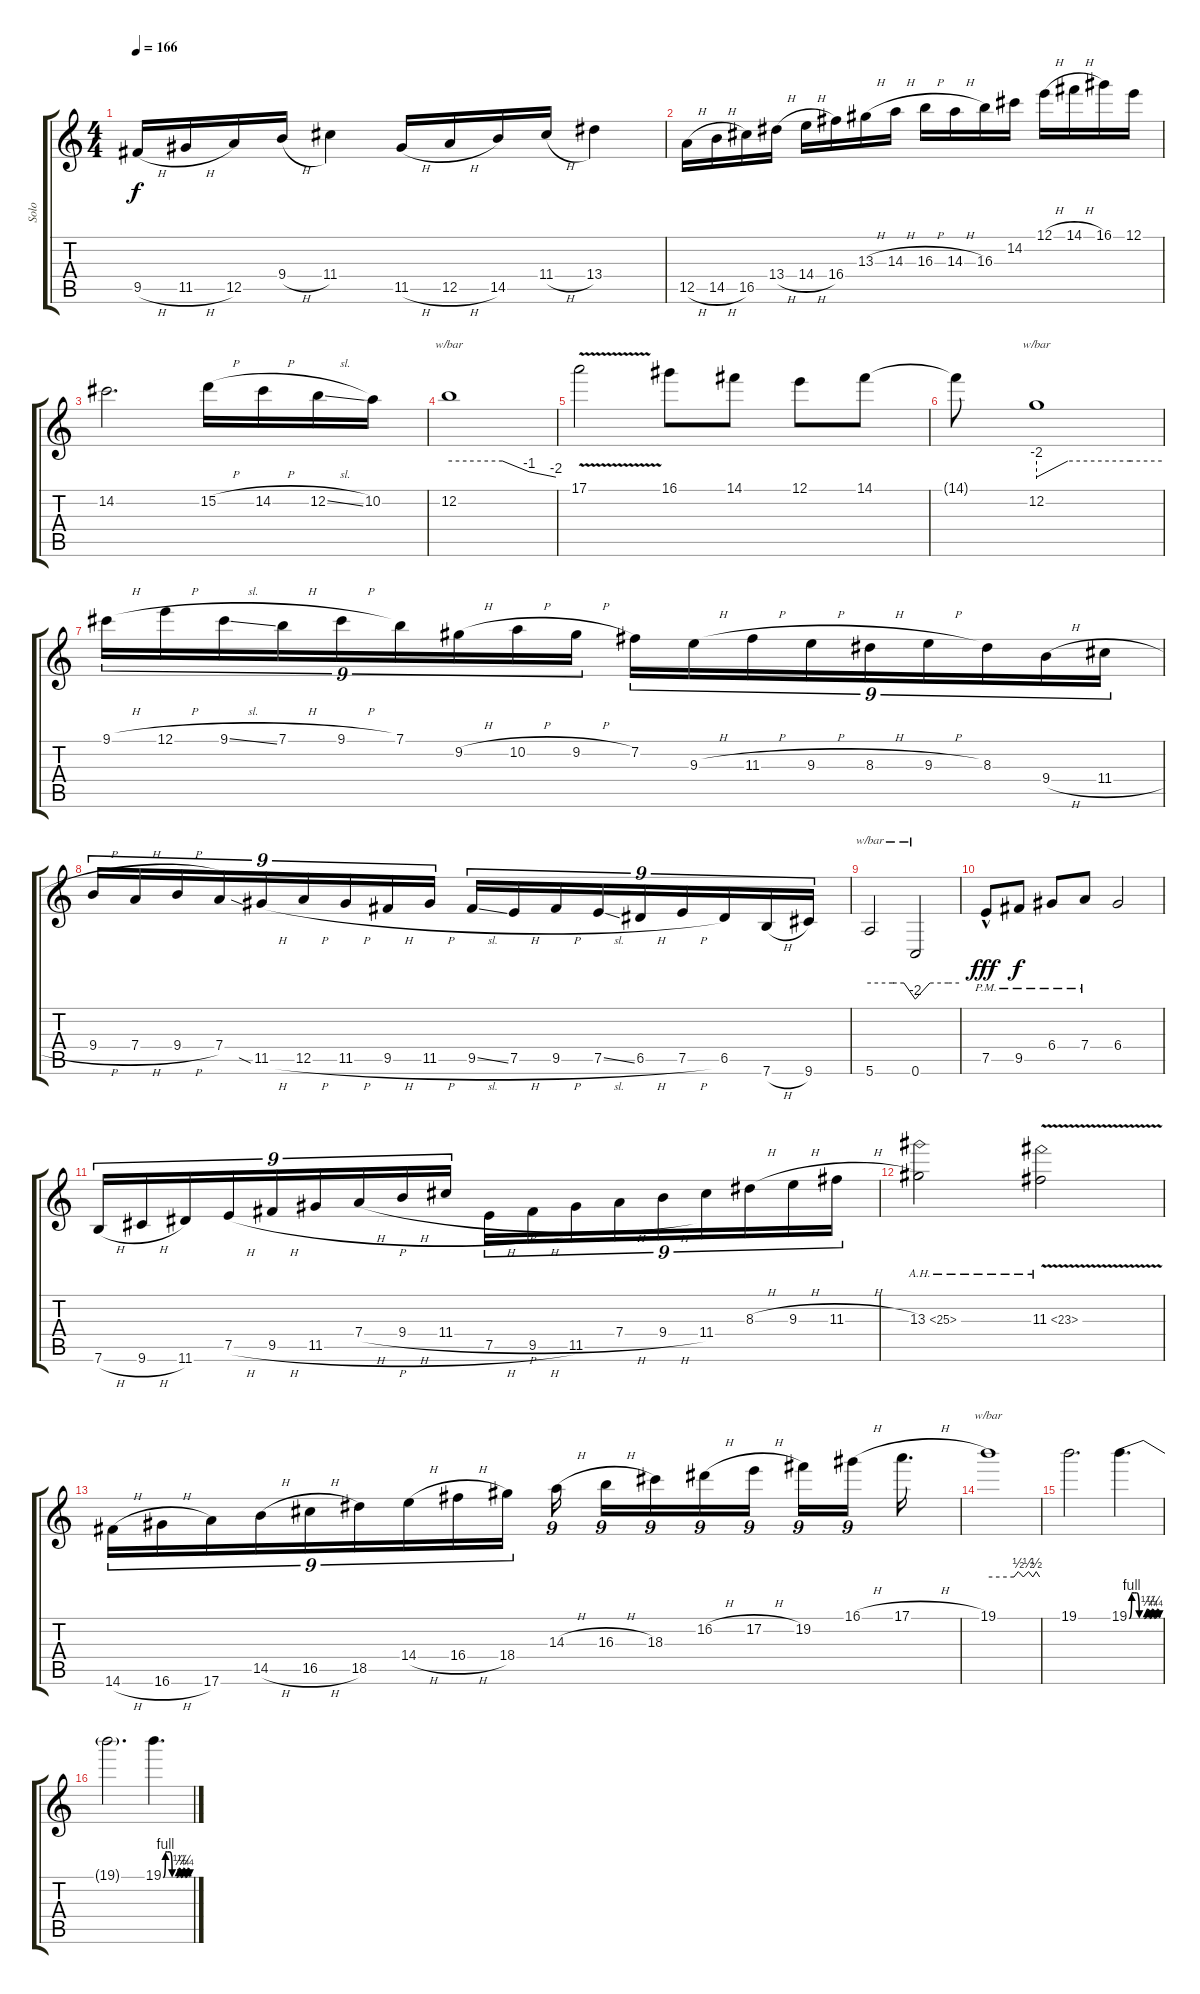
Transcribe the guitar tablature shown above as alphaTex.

\track ("Solo" "Solo") {instrument distortionguitar}
\staff {score tabs}
\tuning (E4 B3 G3 D3 A2 E2) {hide}
\ts (4 4)
\tempo 166
\clef g2
\ks c
9.5{h}.16{dy f} 11.5{h}.16 12.5.16 9.4{h}.16 11.4.4 11.5{h}.16 12.5{h}.16 14.5.16 11.4{h}.16 13.4.4 |
12.5{h}.16 14.5{h}.16 16.5.16 13.4{h}.16 14.4{h}.16 16.4.16 13.3{h}.16 14.3{h}.16 16.3{h}.16 14.3{h}.16 16.3.16 14.2.16 12.1{h}.16 14.1{h}.16 16.1.16 12.1.16 |
14.2.2{d} 15.2{h}.16 14.2{h}.16 12.2{sl}.16 10.2.16 |
12.2.1{tbe (custom default 0 0 30 0 45 -4 60 -8)} |
17.1{v}.2 16.1.8 14.1.8 12.1.8 14.1.8 |
14.1{t}.8 12.2.1{tbe (custom default 0 -8 15 0 45 0 60 0)} |
9.1{h}.16{tu (9 8)} 12.1{h}.16{tu (9 8)} 9.1{sl}.16{tu (9 8)} 7.1{h}.16{tu (9 8)} 9.1{h}.16{tu (9 8)} 7.1.16{tu (9 8)} 9.2{h}.16{tu (9 8)} 10.2{h}.16{tu (9 8)} 9.2{h}.16{tu (9 8)} 7.2.16{tu (9 8)} 9.3{h}.16{tu (9 8)} 11.3{h}.16{tu (9 8)} 9.3{h}.16{tu (9 8)} 8.3{h}.16{tu (9 8)} 9.3{h}.16{tu (9 8)} 8.3.16{tu (9 8)} 9.4{h}.16{tu (9 8)} 11.4{h}.16{tu (9 8)} |
9.4{h}.16{tu (9 8)} 7.4{h}.16{tu (9 8)} 9.4{h}.16{tu (9 8)} 7.4.16{tu (9 8)} 11.5{sia h}.16{tu (9 8)} 12.5{h}.16{tu (9 8)} 11.5{h}.16{tu (9 8)} 9.5{h}.16{tu (9 8)} 11.5{h}.16{tu (9 8)} 9.5{sl}.16{tu (9 8)} 7.5{h}.16{tu (9 8)} 9.5{h}.16{tu (9 8)} 7.5{sl}.16{tu (9 8)} 6.5{h}.16{tu (9 8)} 7.5{h}.16{tu (9 8)} 6.5.16{tu (9 8)} 7.6{h}.16{tu (9 8)} 9.6.16{tu (9 8)} |
5.6.2{tbe (custom default 0 0 30 0 32 0 45 0 60 -8)} 0.6.2{tbe (custom default 0 -8 20 0 45 0 60 0)} |
7.5{hac pm}.8{dy fff} 9.5{pm}.8{dy f} 6.4{pm}.8 7.4{pm}.8 6.4.2 |
7.6{h}.16{tu (9 8)} 9.6{h}.16{tu (9 8)} 11.6.16{tu (9 8)} 7.5{h}.16{tu (9 8)} 9.5{h}.16{tu (9 8)} 11.5{h}.16{tu (9 8)} 7.4{h}.16{tu (9 8)} 9.4{h}.16{tu (9 8)} 11.4{h}.16{tu (9 8)} 7.5{h}.16{tu (9 8)} 9.5{h}.16{tu (9 8)} 11.5.16{tu (9 8)} 7.4{h}.16{tu (9 8)} 9.4{h}.16{tu (9 8)} 11.4.16{tu (9 8)} 8.3{h}.16{tu (9 8)} 9.3{h}.16{tu (9 8)} 11.3{h}.16{tu (9 8)} |
13.3{ah 12}.2 11.3{ah 12 v}.2 |
14.6{h}.16{tu (9 8)} 16.6{h}.16{tu (9 8)} 17.6.16{tu (9 8)} 14.5{h}.16{tu (9 8)} 16.5{h}.16{tu (9 8)} 18.5.16{tu (9 8)} 14.4{h}.16{tu (9 8)} 16.4{h}.16{tu (9 8)} 18.4.16{tu (9 8)} 14.3{h}.16{tu (9 8)} 16.3{h}.16{tu (9 8)} 18.3.16{tu (9 8)} 16.2{h}.16{tu (9 8)} 17.2{h}.16{tu (9 8)} 19.2.16{tu (9 8)} 16.1{h}.16{tu (9 8) beam splitsecondary} 17.1{h}.16{d} |
19.1.1{tbe (custom default 0 0 30 0 35 2 41 0 47 2 52 0 56 2 60 0)} |
19.1.2{d} 19.1{be (custom 0 0 5 4 10 4 15 4 20 0 30 0 35 1 41 0 45 1 50 0 55 1 60 0)}.4{d} |
19.1{t}.2{d} 19.1{be (custom 0 0 5 4 10 4 15 4 20 0 30 0 35 1 40 0 45 1 50 0 55 1 60 0)}.4{d}
